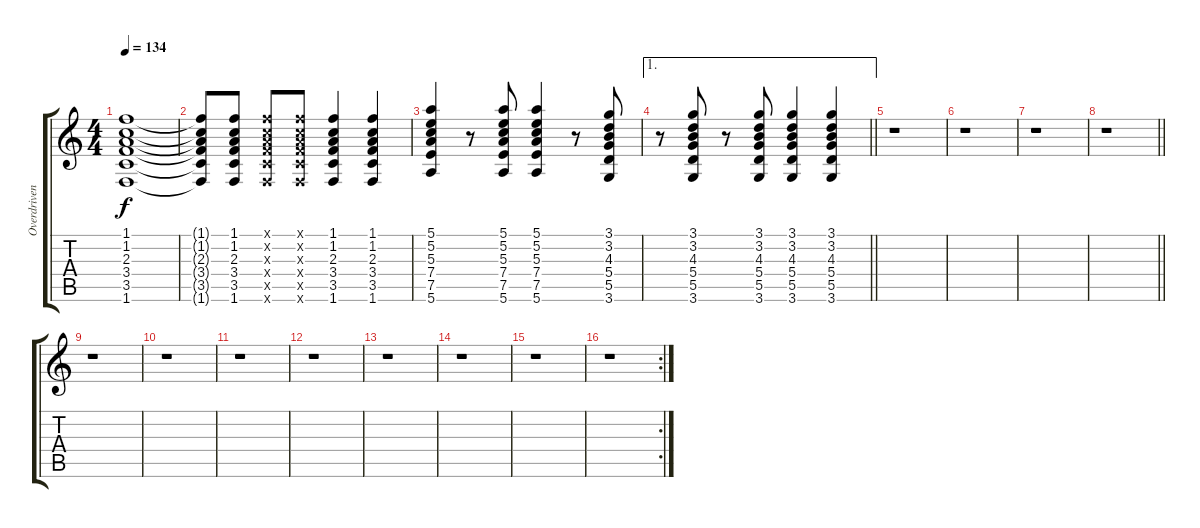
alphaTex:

\track ("Overdriven" "Overdriven") {instrument overdrivenguitar}
\staff {score tabs}
\tuning (E4 B3 G3 D3 A2 E2) {hide}
\ts (4 4)
\tempo 134
\clef g2
\ks c
(1.1 1.2 2.3 3.4 3.5 1.6).1{dy f} |
(1.1{t} 1.2{t} 2.3{t} 3.4{t} 3.5{t} 1.6{t}).8 (1.1 1.2 2.3 3.4 3.5 1.6).8 (1.1{x} 1.2{x} 2.3{x} 3.4{x} 3.5{x} 1.6{x}).8 (1.1{x} 1.2{x} 2.3{x} 3.4{x} 3.5{x} 1.6{x}).8 (1.1 1.2 2.3 3.4 3.5 1.6).4 (1.1 1.2 2.3 3.4 3.5 1.6).4 |
(5.1 5.2 5.3 7.4 7.5 5.6).4 r.8 (5.1 5.2 5.3 7.4 7.5 5.6).8 (5.1 5.2 5.3 7.4 7.5 5.6).4 r.8 (3.1 3.2 4.3 5.4 5.5 3.6).8 |
\ae 1
\barLineRight lightlight
r.8 (3.1 3.2 4.3 5.4 5.5 3.6).8 r.8 (3.1 3.2 4.3 5.4 5.5 3.6).8 (3.1 3.2 4.3 5.4 5.5 3.6).4 (3.1 3.2 4.3 5.4 5.5 3.6).4 |
r.1 |
r.1 |
r.1 |
\barLineRight lightlight
r.1 |
r.1 |
r.1 |
r.1 |
r.1 |
r.1 |
r.1 |
r.1 |
\rc 2
r.1
